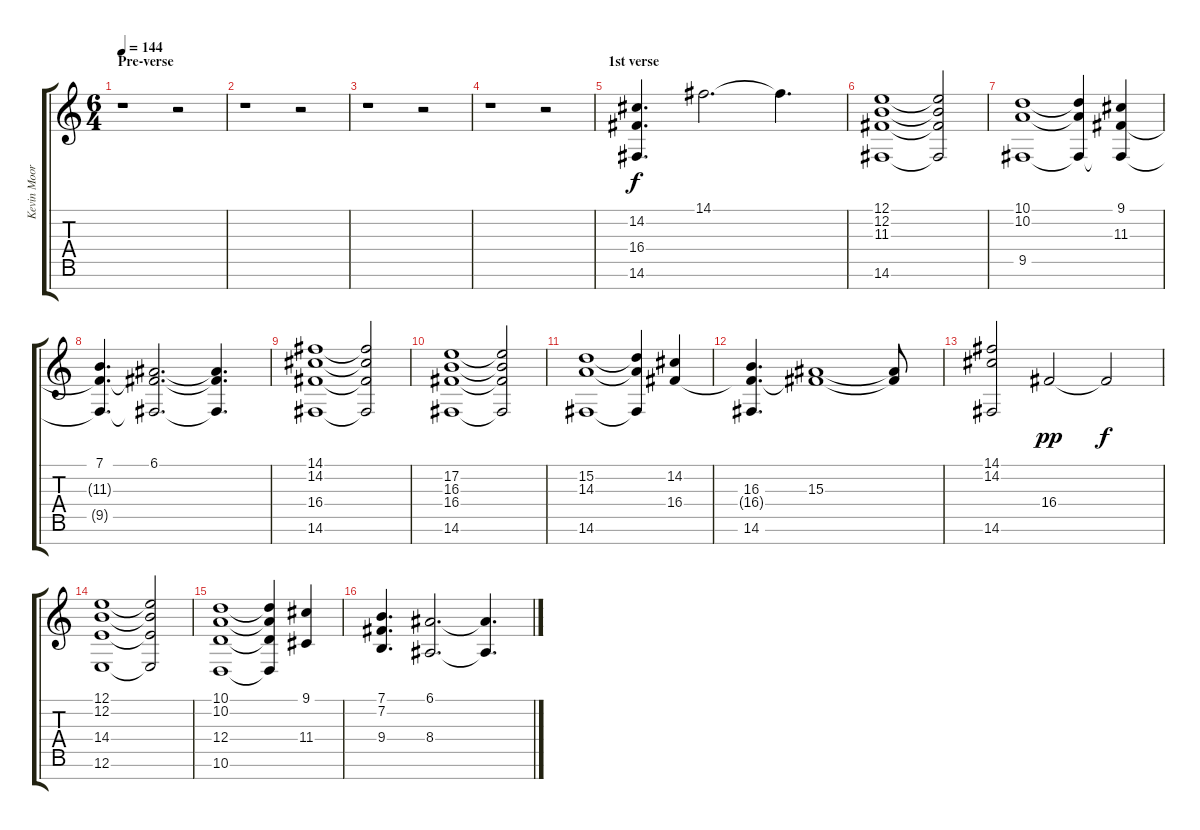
\track ("Kevin Moore - keyboards" "Kevin Moor") {instrument stringensemble1}
\staff {score tabs}
\tuning (E4 B3 G3 D3 A2 E2 B1) {hide}
\ts (6 4)
\section ("" "Pre-verse")
\tempo 144
\clef g2
\ks c
r.1{dy f} r.2 |
r.1 r.2 |
r.1 r.2 |
r.1 r.2 |
\section ("" "1st verse")
(14.2 16.4 14.6).4{d} 14.1.2{d} 14.1{t}.4{d} |
(12.1 12.2 11.3 14.6).1 (12.1{t} 12.2{t} 11.3{t} 14.6{t}).2 |
(10.1 10.2 9.5).1 (10.1{t} 10.2{t} 9.5{t}).4 (9.1 11.3 9.5{t}).4 |
(7.1 11.3{t} 9.5{t}).4{d} (6.1 11.3{t} 9.5{t}).2{d} (6.1{t} 11.3{t} 9.5{t}).4{d} |
(14.1 14.2 16.4 14.6).1 (14.1{t} 14.2{t} 16.4{t} 14.6{t}).2 |
(17.2 16.3 16.4 14.6).1 (17.2{t} 16.3{t} 16.4{t} 14.6{t}).2 |
(15.2 14.3 14.6).1 (15.2{t} 14.3{t} 14.6{t}).4 (14.2 16.4).4 |
(16.3 16.4{t} 14.6).4{d} (15.3 16.4{t}).1 (15.3{t} 16.4{t}).8 |
(14.1 14.2 14.6).2 16.4.2{dy pp} 16.4{t}.2{dy f} |
(12.1 12.2 14.4 12.6).1 (12.1{t} 12.2{t} 14.4{t} 12.6{t}).2 |
(10.1 10.2 12.4 10.6).1 (10.1{t} 10.2{t} 12.4{t} 10.6{t}).4 (9.1 11.4).4 |
(7.1 7.2 9.4).4{d} (6.1 8.4).2{d} (6.1{t} 8.4{t}).4{d}
